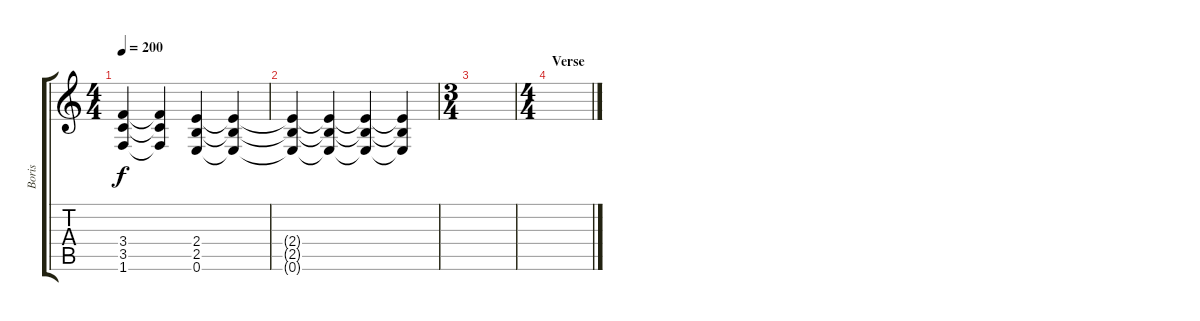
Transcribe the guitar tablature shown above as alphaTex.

\track ("Boris" "Boris") {instrument distortionguitar}
\staff {score tabs}
\tuning (E4 B3 G3 D3 A2 E2) {hide}
\ts (4 4)
\tempo 200
\clef g2
\ks c
(3.4 3.5 1.6).4{dy f} (3.4{t} 3.5{t} 1.6{t}).4 (2.4 2.5 0.6).4 (2.4{t} 2.5{t} 0.6{t}).4 |
(2.4{t} 2.5{t} 0.6{t}).4 (2.4{t} 2.5{t} 0.6{t}).4 (2.4{t} 2.5{t} 0.6{t}).4 (2.4{t} 2.5{t} 0.6{t}).4 |
\ts (3 4)
|
\ts (4 4)
\section ("" "Verse")
